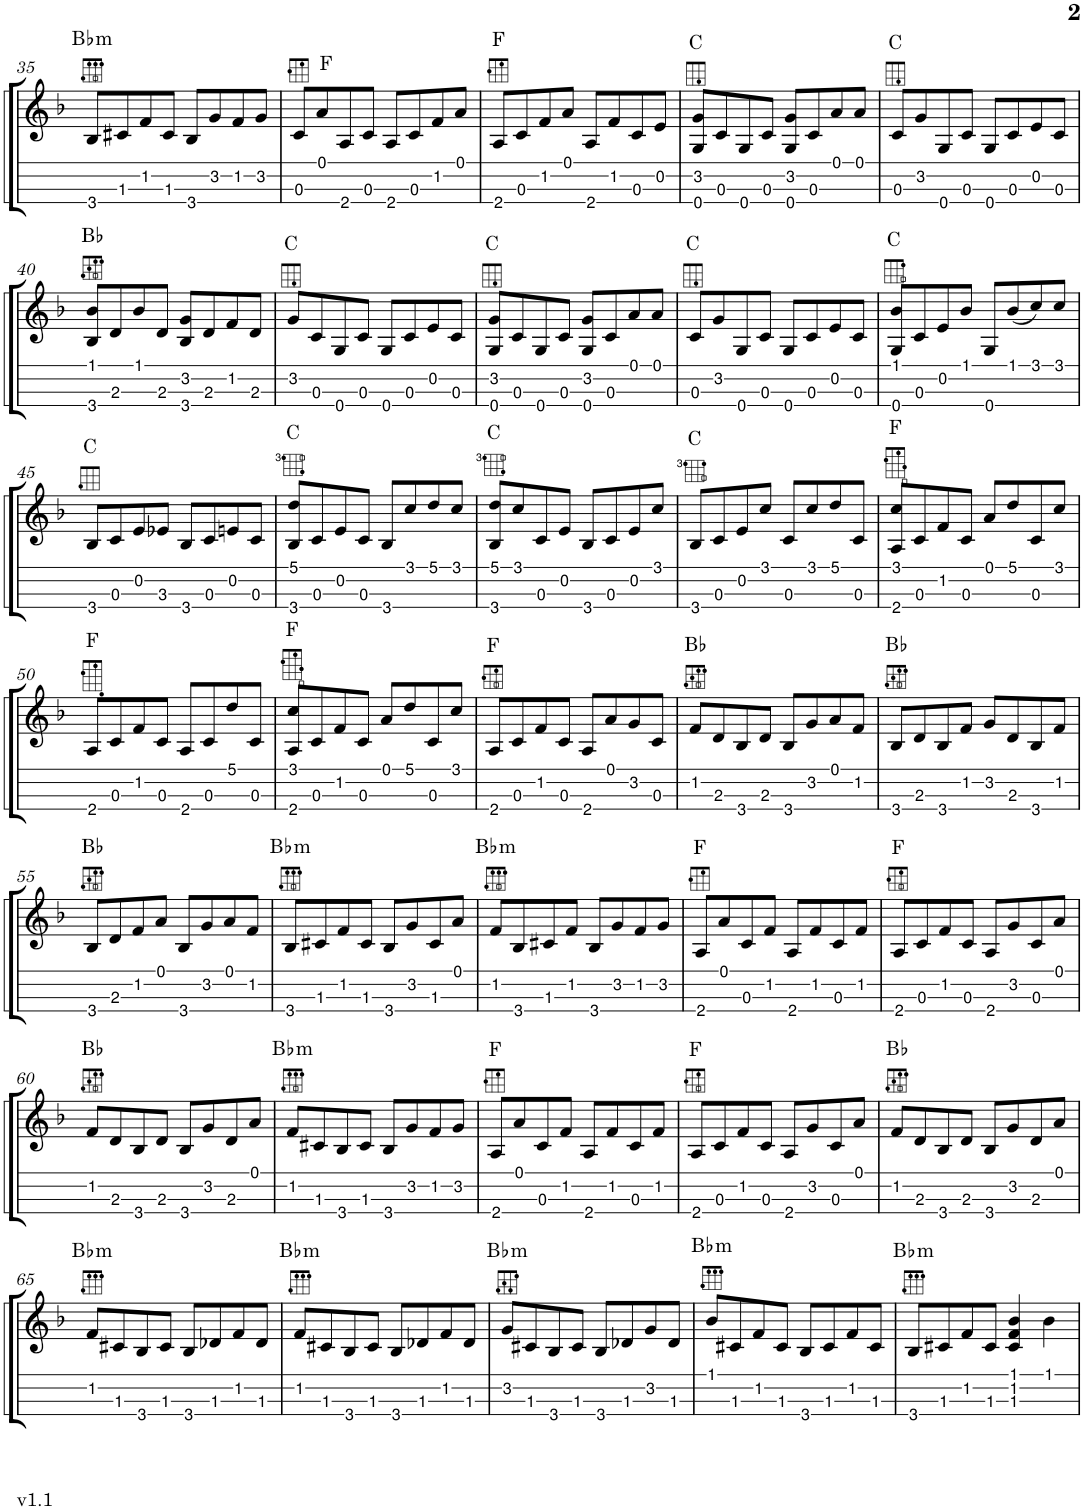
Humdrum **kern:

**kern	**kern	**harte
*part1	*part1	*part1
*staff2	*staff1	*
*I"Ukulele (Low G)	*	*
*I'Uk.	*	*
!!LO:PB:g=z
*	*clefG2	*
*k[b-]	*k[b-]	*
*M4/4	*M4/4	*
=35	=35	=35
!	!	!LO:H:kt=m
8B-L	8B-/L	Bb:min
8c#J	8c#X/	.
8fL	8f/	.
8c#J	8c#/J	.
8B-L	8B-/L	.
8gJ	8g/	.
8fL	8f/	.
8gJ	8g/J	.
=36	=36	=36
8cL	8c/L	F:maj
8aJ	8a/	.
8AL	8A/	.
8cJ	8c/J	.
8AL	8A/L	.
8cJ	8c/	.
8fL	8f/	.
8aJ	8a/J	.
=37	=37	=37
8AL	8A/L	F:maj
8cJ	8c/	.
8fL	8f/	.
8aJ	8a/J	.
8AL	8A/L	.
8fJ	8f/	.
8cL	8c/	.
8eJ	8e/J	.
=38	=38	=38
8G\ 8g\L	8G/ 8g/L	C:maj
8cJ	8c/	.
8GL	8G/	.
8cJ	8c/J	.
8G\ 8g\L	8G/ 8g/L	.
8cJ	8c/	.
8aL	8a/	.
8aJ	8a/J	.
=39	=39	=39
8cL	8c/L	C:maj
8gJ	8g/	.
8GL	8G/	.
8cJ	8c/J	.
8GL	8G/L	.
8cJ	8c/	.
8eL	8e/	.
8cJ	8c/J	.
!!LO:LB:g=z
=40	=40	=40
8B-\ 8b-\L	8B-/ 8b-/L	Bb:maj
8dJ	8d/	.
8b-L	8b-/	.
8dJ	8d/J	.
8B-\ 8g\L	8B-/ 8g/L	.
8dJ	8d/	.
8fL	8f/	.
8dJ	8d/J	.
=41	=41	=41
8gL	8g/L	C:maj
8cJ	8c/	.
8GL	8G/	.
8cJ	8c/J	.
8GL	8G/L	.
8cJ	8c/	.
8eL	8e/	.
8cJ	8c/J	.
=42	=42	=42
8G\ 8g\L	8G/ 8g/L	C:maj
8cJ	8c/	.
8GL	8G/	.
8cJ	8c/J	.
8G\ 8g\L	8G/ 8g/L	.
8cJ	8c/	.
8aL	8a/	.
8aJ	8a/J	.
=43	=43	=43
8cL	8c/L	C:maj
8gJ	8g/	.
8GL	8G/	.
8cJ	8c/J	.
8GL	8G/L	.
8cJ	8c/	.
8eL	8e/	.
8cJ	8c/J	.
=44	=44	=44
8G\ 8b-\L	8G/ 8b-/L	C:maj
8cJ	8c/	.
8eL	8e/	.
8b-J	8b-/J	.
8GL	8G/L	.
8b-J	(8b-/	.
8ccL	8cc/)	.
8ccJ	8cc/J	.
!!LO:LB:g=z
=45	=45	=45
8B-L	8B-/L	C:maj
8cJ	8c/	.
8eL	8e/	.
8e-J	8e-X/J	.
8B-L	8B-/L	.
8cJ	8c/	.
8eL	8en/	.
8cJ	8c/J	.
=46	=46	=46
8B-\ 8dd\L	8B-/ 8dd/L	C:maj
8cJ	8c/	.
8eL	8e/	.
8cJ	8c/J	.
8B-L	8B-/L	.
8ccJ	8cc/	.
8ddL	8dd/	.
8ccJ	8cc/J	.
=47	=47	=47
8B-\ 8dd\L	8B-/ 8dd/L	C:maj
8ccJ	8cc/	.
8cL	8c/	.
8eJ	8e/J	.
8B-L	8B-/L	.
8cJ	8c/	.
8eL	8e/	.
8ccJ	8cc/J	.
=48	=48	=48
8B-L	8B-/L	C:maj
8cJ	8c/	.
8eL	8e/	.
8ccJ	8cc/J	.
8cL	8c/L	.
8ccJ	8cc/	.
8ddL	8dd/	.
8cJ	8c/J	.
=49	=49	=49
8A\ 8cc\L	8A/ 8cc/L	F:maj
8cJ	8c/	.
8fL	8f/	.
8cJ	8c/J	.
8aL	8a/L	.
8ddJ	8dd/	.
8cL	8c/	.
8ccJ	8cc/J	.
!!LO:LB:g=z
=50	=50	=50
8AL	8A/L	F:maj
8cJ	8c/	.
8fL	8f/	.
8cJ	8c/J	.
8AL	8A/L	.
8cJ	8c/	.
8ddL	8dd/	.
8cJ	8c/J	.
=51	=51	=51
8A\ 8cc\L	8A/ 8cc/L	F:maj
8cJ	8c/	.
8fL	8f/	.
8cJ	8c/J	.
8aL	8a/L	.
8ddJ	8dd/	.
8cL	8c/	.
8ccJ	8cc/J	.
=52	=52	=52
8AL	8A/L	F:maj
8cJ	8c/	.
8fL	8f/	.
8cJ	8c/J	.
8AL	8A/L	.
8aJ	8a/	.
8gL	8g/	.
8cJ	8c/J	.
=53	=53	=53
8fL	8f/L	Bb:maj
8dJ	8d/	.
8B-L	8B-/	.
8dJ	8d/J	.
8B-L	8B-/L	.
8gJ	8g/	.
8aL	8a/	.
8fJ	8f/J	.
=54	=54	=54
8B-L	8B-/L	Bb:maj
8dJ	8d/	.
8B-L	8B-/	.
8fJ	8f/J	.
8gL	8g/L	.
8dJ	8d/	.
8B-L	8B-/	.
8fJ	8f/J	.
!!LO:LB:g=z
=55	=55	=55
8B-L	8B-/L	Bb:maj
8dJ	8d/	.
8fL	8f/	.
8aJ	8a/J	.
8B-L	8B-/L	.
8gJ	8g/	.
8aL	8a/	.
8fJ	8f/J	.
=56	=56	=56
!	!	!LO:H:kt=m
8B-L	8B-/L	Bb:min
8c#J	8c#X/	.
8fL	8f/	.
8c#J	8c#/J	.
8B-L	8B-/L	.
8gJ	8g/	.
8c#L	8c#/	.
8aJ	8a/J	.
=57	=57	=57
!	!	!LO:H:kt=m
8fL	8f/L	Bb:min
8B-J	8B-/	.
8c#L	8c#X/	.
8fJ	8f/J	.
8B-L	8B-/L	.
8gJ	8g/	.
8fL	8f/	.
8gJ	8g/J	.
=58	=58	=58
8AL	8A/L	F:maj
8aJ	8a/	.
8cL	8c/	.
8fJ	8f/J	.
8AL	8A/L	.
8fJ	8f/	.
8cL	8c/	.
8fJ	8f/J	.
=59	=59	=59
8AL	8A/L	F:maj
8cJ	8c/	.
8fL	8f/	.
8cJ	8c/J	.
8AL	8A/L	.
8gJ	8g/	.
8cL	8c/	.
8aJ	8a/J	.
!!LO:LB:g=z
=60	=60	=60
8fL	8f/L	Bb:maj
8dJ	8d/	.
8B-L	8B-/	.
8dJ	8d/J	.
8B-L	8B-/L	.
8gJ	8g/	.
8dL	8d/	.
8aJ	8a/J	.
=61	=61	=61
!	!	!LO:H:kt=m
8fL	8f/L	Bb:min
8c#J	8c#X/	.
8B-L	8B-/	.
8c#J	8c#/J	.
8B-L	8B-/L	.
8gJ	8g/	.
8fL	8f/	.
8gJ	8g/J	.
=62	=62	=62
8AL	8A/L	F:maj
8aJ	8a/	.
8cL	8c/	.
8fJ	8f/J	.
8AL	8A/L	.
8fJ	8f/	.
8cL	8c/	.
8fJ	8f/J	.
=63	=63	=63
8AL	8A/L	F:maj
8cJ	8c/	.
8fL	8f/	.
8cJ	8c/J	.
8AL	8A/L	.
8gJ	8g/	.
8cL	8c/	.
8aJ	8a/J	.
=64	=64	=64
8fL	8f/L	Bb:maj
8dJ	8d/	.
8B-L	8B-/	.
8dJ	8d/J	.
8B-L	8B-/L	.
8gJ	8g/	.
8dL	8d/	.
8aJ	8a/J	.
!!LO:LB:g=z
=65	=65	=65
!	!	!LO:H:kt=m
8fL	8f/L	Bb:min
8c#J	8c#X/	.
8B-L	8B-/	.
8c#J	8c#/J	.
8B-L	8B-/L	.
8d-J	8d-X/	.
8fL	8f/	.
8d-J	8d-/J	.
=66	=66	=66
!	!	!LO:H:kt=m
8fL	8f/L	Bb:min
8c#XJ	8c#X/	.
8B-L	8B-/	.
8c#J	8c#/J	.
8B-L	8B-/L	.
8d-XJ	8d-X/	.
8fL	8f/	.
8d-J	8d-/J	.
=67	=67	=67
!	!	!LO:H:kt=m
8gL	8g/L	Bb:min
8c#XJ	8c#X/	.
8B-L	8B-/	.
8c#J	8c#/J	.
8B-L	8B-/L	.
8d-XJ	8d-X/	.
8gL	8g/	.
8d-J	8d-/J	.
=68	=68	=68
!	!	!LO:H:kt=m
8b-L	8b-/L	Bb:min
8c#J	8c#X/	.
8fL	8f/	.
8c#J	8c#/J	.
8B-L	8B-/L	.
8c#J	8c#/	.
8fL	8f/	.
8c#J	8c#/J	.
=69	=69	=69
!	!	!LO:H:kt=m
8B-L	8B-/L	Bb:min
8c#J	8c#X/	.
8fL	8f/	.
8c#J	8c#/J	.
4c# 4f 4b-	4c#/ 4f/ 4b-/	.
4b-	4b-\	.
=	=	=
*-	*-	*-
